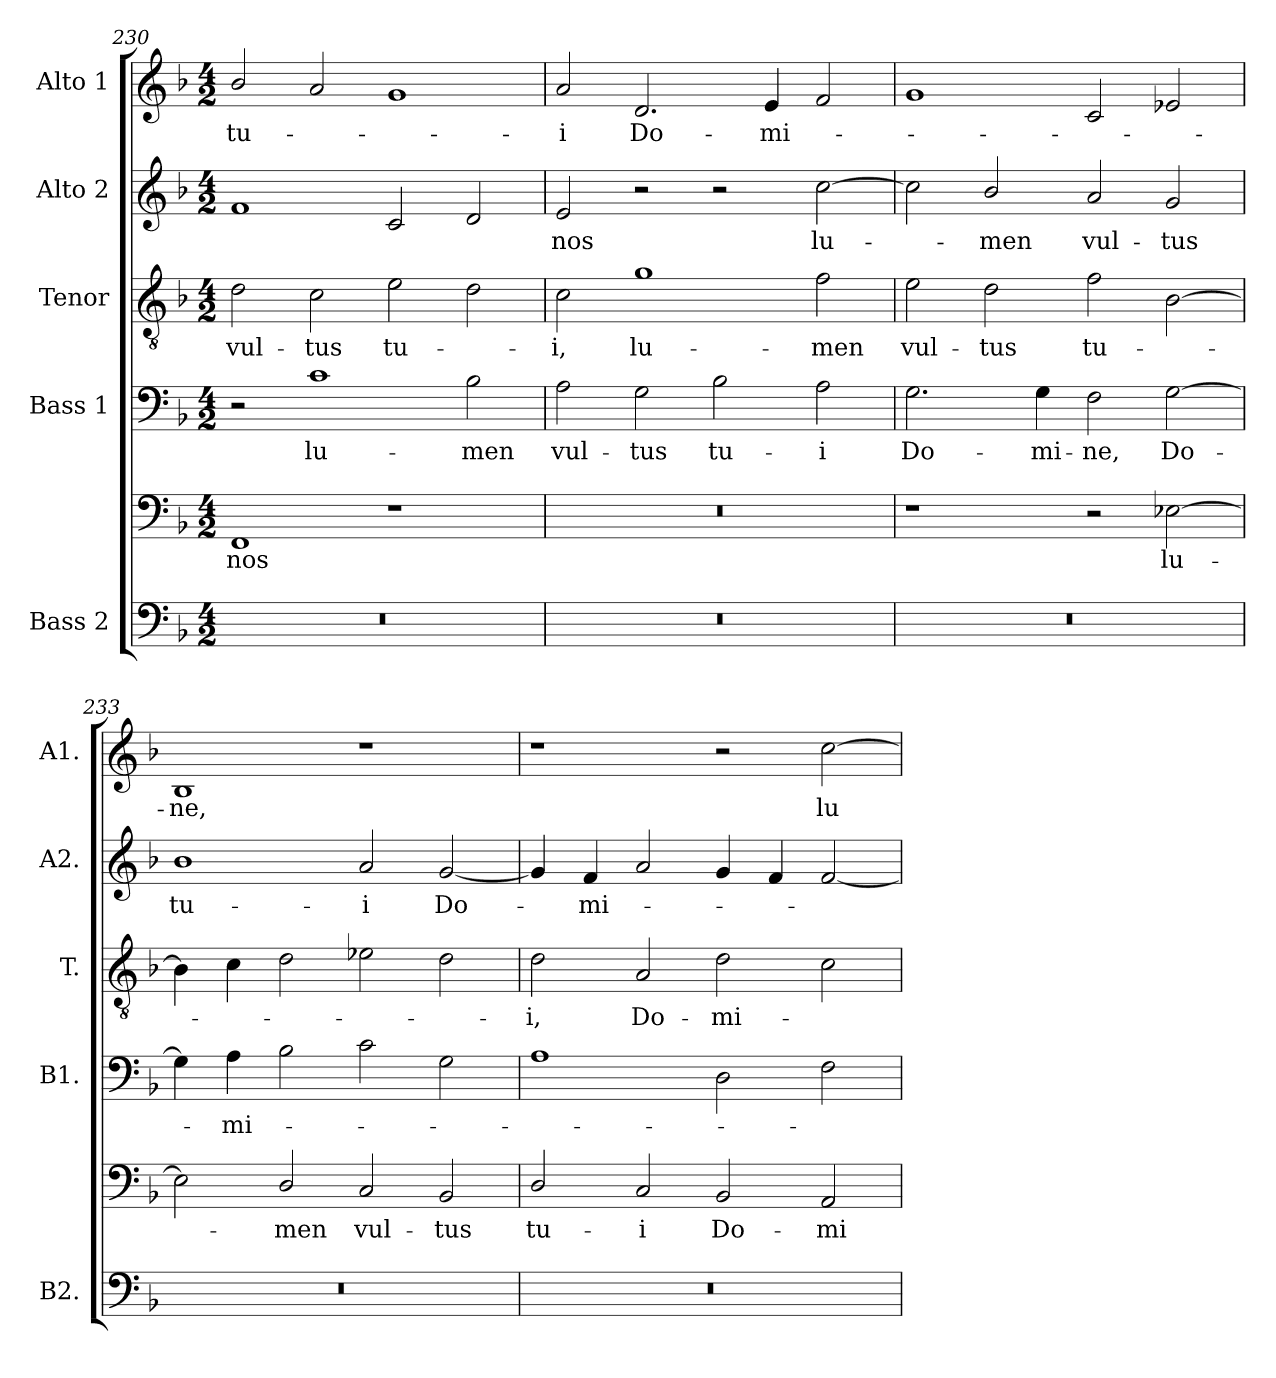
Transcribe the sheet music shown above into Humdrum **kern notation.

**kern	**kern	**text	**kern	**text	**kern	**text	**kern	**text	**kern	**text
*part5	*part5	*part5	*part4	*part4	*part3	*part3	*part2	*part2	*part1	*part1
*staff6	*staff5	*staff5	*staff4	*staff4	*staff3	*staff3	*staff2	*staff2	*staff1	*staff1
*I"Bass 2	*	*	*I"Bass 1	*	*I"Tenor	*	*I"Alto 2	*	*I"Alto 1	*
*I'B2.	*	*	*I'B1.	*	*I'T.	*	*I'A2.	*	*I'A1.	*
*clefF4	*clefF4	*	*clefF4	*	*clefGv2	*	*clefG2	*	*clefG2	*
*	*	*	*	*	*ITrd7c12	*	*	*	*	*
*k[b-]	*k[b-]	*	*k[b-]	*	*k[b-]	*	*k[b-]	*	*k[b-]	*
*F:	*F:	*	*F:	*	*F:	*	*F:	*	*F:	*
*M4/2	*M4/2	*	*M4/2	*	*M4/2	*	*M4/2	*	*M4/2	*
=230	=230	=230	=230	=230	=230	=230	=230	=230	=230	=230
!LO:N:vis=1	!	!	!	!	!	!	!	!	!	!
!	!	!LO:LY:b:color=#000000	!	!	!	!	!	!	!	!
!	!	!	!	!	!	!LO:LY:b:color=#000000	!	!	!	!
!	!	!	!	!	!	!	!	!	!	!LO:LY:b:color=#000000
0r	1FFi	nos	2r	.	2Di\	vul-	1fi	.	2b-i/	tu-
!	!	!	!	!LO:LY:b:color=#000000	!	!	!	!	!	!
!	!	!	!	!	!	!LO:LY:b:color=#000000	!	!	!	!
.	.	.	1ci	lu-	2Ci\	-tus	.	.	2ai/	.
!	!	!	!	!	!	!LO:LY:b:color=#000000	!	!	!	!
.	1r	.	.	.	2Ei\	tu-	2ci/	.	1gi	.
!	!	!	!	!LO:LY:b:color=#000000	!	!	!	!	!	!
.	.	.	2B-i\	-men	2Di\	.	2di/	.	.	.
=231	=231	=231	=231	=231	=231	=231	=231	=231	=231	=231
!LO:N:vis=1	!LO:N:vis=1	!	!	!	!	!	!	!	!	!
!	!	!	!	!LO:LY:b:color=#000000	!	!	!	!	!	!
!	!	!	!	!	!	!LO:LY:b:color=#000000	!	!	!	!
!	!	!	!	!	!	!	!	!LO:LY:b:color=#000000	!	!
!	!	!	!	!	!	!	!	!	!	!LO:LY:b:color=#000000
0r	0r	.	2Ai\	vul-	2Ci\	-i,	2ei/	nos	2ai/	-i
!	!	!	!	!LO:LY:b:color=#000000	!	!	!	!	!	!
!	!	!	!	!	!	!LO:LY:b:color=#000000	!	!	!	!
!	!	!	!	!	!	!	!	!	!	!LO:LY:b:color=#000000
.	.	.	2Gi\	-tus	1Gi	lu-	2r	.	2.di/	Do-
!	!	!	!	!LO:LY:b:color=#000000	!	!	!	!	!	!
.	.	.	2B-i\	tu-	.	.	2r	.	.	.
!	!	!	!	!	!	!	!	!	!	!LO:LY:b:color=#000000
.	.	.	.	.	.	.	.	.	4ei/	-mi-
!	!	!	!	!LO:LY:b:color=#000000	!	!	!	!	!	!
!	!	!	!	!	!	!LO:LY:b:color=#000000	!	!	!	!
!	!	!	!	!	!	!	!	!LO:LY:b:color=#000000	!	!
.	.	.	2Ai\	-i	2Fi\	-men	[2cci\	lu-	2fi/	.
=232	=232	=232	=232	=232	=232	=232	=232	=232	=232	=232
!LO:N:vis=1	!	!	!	!	!	!	!	!	!	!
!	!	!	!	!LO:LY:b:color=#000000	!	!	!	!	!	!
!	!	!	!	!	!	!LO:LY:b:color=#000000	!	!	!	!
0r	1r	.	2.Gi\	Do-	2Ei\	vul-	2cci\]	.	1gi	.
!	!	!	!	!	!	!LO:LY:b:color=#000000	!	!	!	!
!	!	!	!	!	!	!	!	!LO:LY:b:color=#000000	!	!
.	.	.	.	.	2Di\	-tus	2b-i/	-men	.	.
!	!	!	!	!LO:LY:b:color=#000000	!	!	!	!	!	!
.	.	.	4Gi\	-mi-	.	.	.	.	.	.
!	!	!	!	!LO:LY:b:color=#000000	!	!	!	!	!	!
!	!	!	!	!	!	!LO:LY:b:color=#000000	!	!	!	!
!	!	!	!	!	!	!	!	!LO:LY:b:color=#000000	!	!
.	2r	.	2Fi\	-ne,	2Fi\	tu-	2ai/	vul-	2ci/	.
!	!	!LO:LY:b:color=#000000	!	!	!	!	!	!	!	!
!	!	!	!	!LO:LY:b:color=#000000	!	!	!	!	!	!
!	!	!	!	!	!	!	!	!LO:LY:b:color=#000000	!	!
.	[2E-Xi\	lu-	[2Gi\	Do-	[2BB-i\	.	2gi/	-tus	2e-Xi/	.
=233	=233	=233	=233	=233	=233	=233	=233	=233	=233	=233
!LO:N:vis=1	!	!	!	!	!	!	!	!	!	!
!	!	!	!	!	!	!	!	!LO:LY:b:color=#000000	!	!
!	!	!	!	!	!	!	!	!	!	!LO:LY:b:color=#000000
0r	2E-i\]	.	4Gi\]	.	4BB-i\]	.	1b-i	tu-	1B-i	-ne,
!	!	!	!	!LO:LY:b:color=#000000	!	!	!	!	!	!
.	.	.	4Ai\	-mi-	4Ci\	.	.	.	.	.
!	!	!LO:LY:b:color=#000000	!	!	!	!	!	!	!	!
.	2Di/	-men	2B-i\	.	2Di\	.	.	.	.	.
!	!	!LO:LY:b:color=#000000	!	!	!	!	!	!	!	!
!	!	!	!	!	!	!	!	!LO:LY:b:color=#000000	!	!
.	2Ci/	vul-	2ci\	.	2E-Xi\	.	2ai/	-i	1r	.
!	!	!LO:LY:b:color=#000000	!	!	!	!	!	!	!	!
!	!	!	!	!	!	!	!	!LO:LY:b:color=#000000	!	!
.	2BB-i/	-tus	2Gi\	.	2Di\	.	[2gi/	Do-	.	.
=234	=234	=234	=234	=234	=234	=234	=234	=234	=234	=234
!LO:N:vis=1	!	!	!	!	!	!	!	!	!	!
!	!	!LO:LY:b:color=#000000	!	!	!	!	!	!	!	!
!	!	!	!	!	!	!LO:LY:b:color=#000000	!	!	!	!
0r	2Di/	tu-	1Ai	.	2Di\	-i,	4gi/]	.	1r	.
!	!	!	!	!	!	!	!	!LO:LY:b:color=#000000	!	!
.	.	.	.	.	.	.	4fi/	-mi-	.	.
!	!	!LO:LY:b:color=#000000	!	!	!	!	!	!	!	!
!	!	!	!	!	!	!LO:LY:b:color=#000000	!	!	!	!
.	2Ci/	-i	.	.	2AAi/	Do-	2ai/	.	.	.
!	!	!LO:LY:b:color=#000000	!	!	!	!	!	!	!	!
!	!	!	!	!	!	!LO:LY:b:color=#000000	!	!	!	!
.	2BB-i/	Do-	2Di\	.	2Di\	-mi-	4gi/	.	2r	.
.	.	.	.	.	.	.	4fi/	.	.	.
!	!	!LO:LY:b:color=#000000	!	!	!	!	!	!	!	!
!	!	!	!	!	!	!	!	!	!	!LO:LY:b:color=#000000
.	2AAi/	-mi-	2Fi\	.	2Ci\	.	[2fi/	.	[2cci\	lu-
=	=	=	=	=	=	=	=	=	=	=
*-	*-	*-	*-	*-	*-	*-	*-	*-	*-	*-
